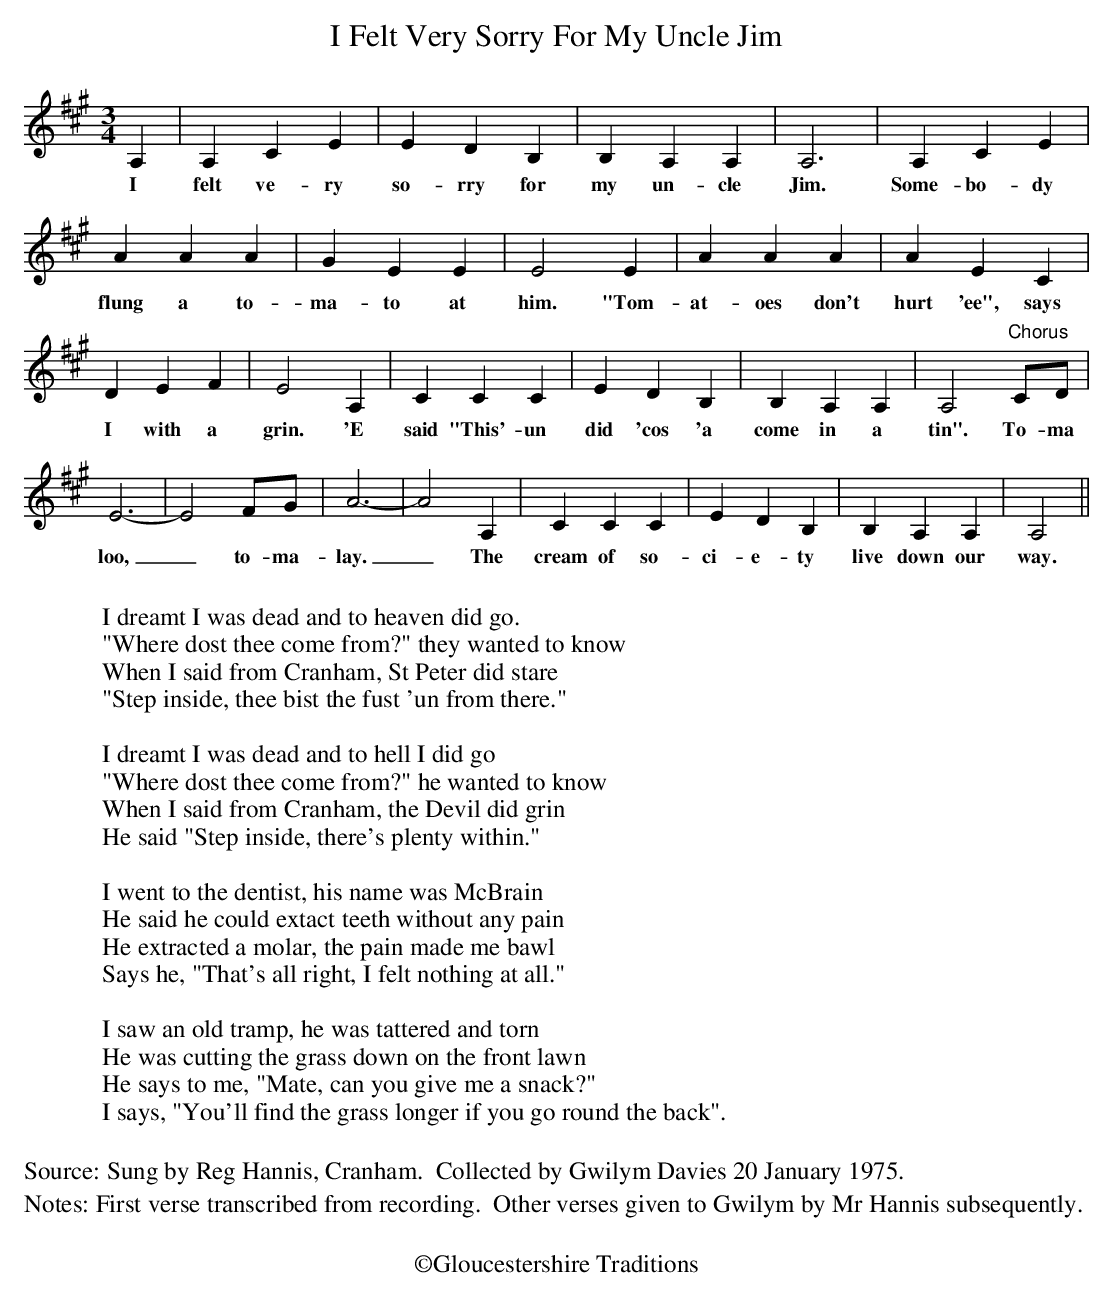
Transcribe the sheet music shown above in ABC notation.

X:1
T:I Felt Very Sorry For My Uncle Jim
M:3/4
L:1/4
K:A
A,|A,CE|EDB,|B,A,A,|A,3|A,CE|
w:I felt ve-ry so-rry for my un-cle Jim.   Some-bo-dy
AAA|GEE|E2E|AAA|AEC|
w:flung a to-ma-to at him. "Tom-at-oes don't hurt 'ee", says
DEF|E2A,|CCC|EDB,|B,A,A,|A,2"Chorus"C/D/|
w:I with a grin. 'E said "This'-un did 'cos 'a come in a tin". To-ma
E3-|E2F/G/|A3-|A2A,|CCC|EDB,|B,A,A,|A,2||
w:loo,_ to-ma-lay._ The cream of so-ci-e-ty live down our way.
W:
W:I dreamt I was dead and to heaven did go.
W:"Where dost thee come from?" they wanted to know
W:	When I said from Cranham, St Peter did stare
W:"Step inside, thee bist the fust 'un from there."
W:
W:I dreamt I was dead and to hell I did go
W:"Where dost thee come from?" he wanted to know
W:When I said from Cranham, the Devil did grin
W:He said "Step inside, there's plenty within."
W:
W:I went to the dentist, his name was McBrain
W:	He said he could extact teeth without any pain
W:	He extracted a molar, the pain made me bawl
W:	Says he, "That's all right, I felt nothing at all."
W:
W:	I saw an old tramp, he was tattered and torn
W:	He was cutting the grass down on the front lawn
W:	He says to me, "Mate, can you give me a snack?"
W:	I says, "You'll find the grass longer if you go round the back".
W:
